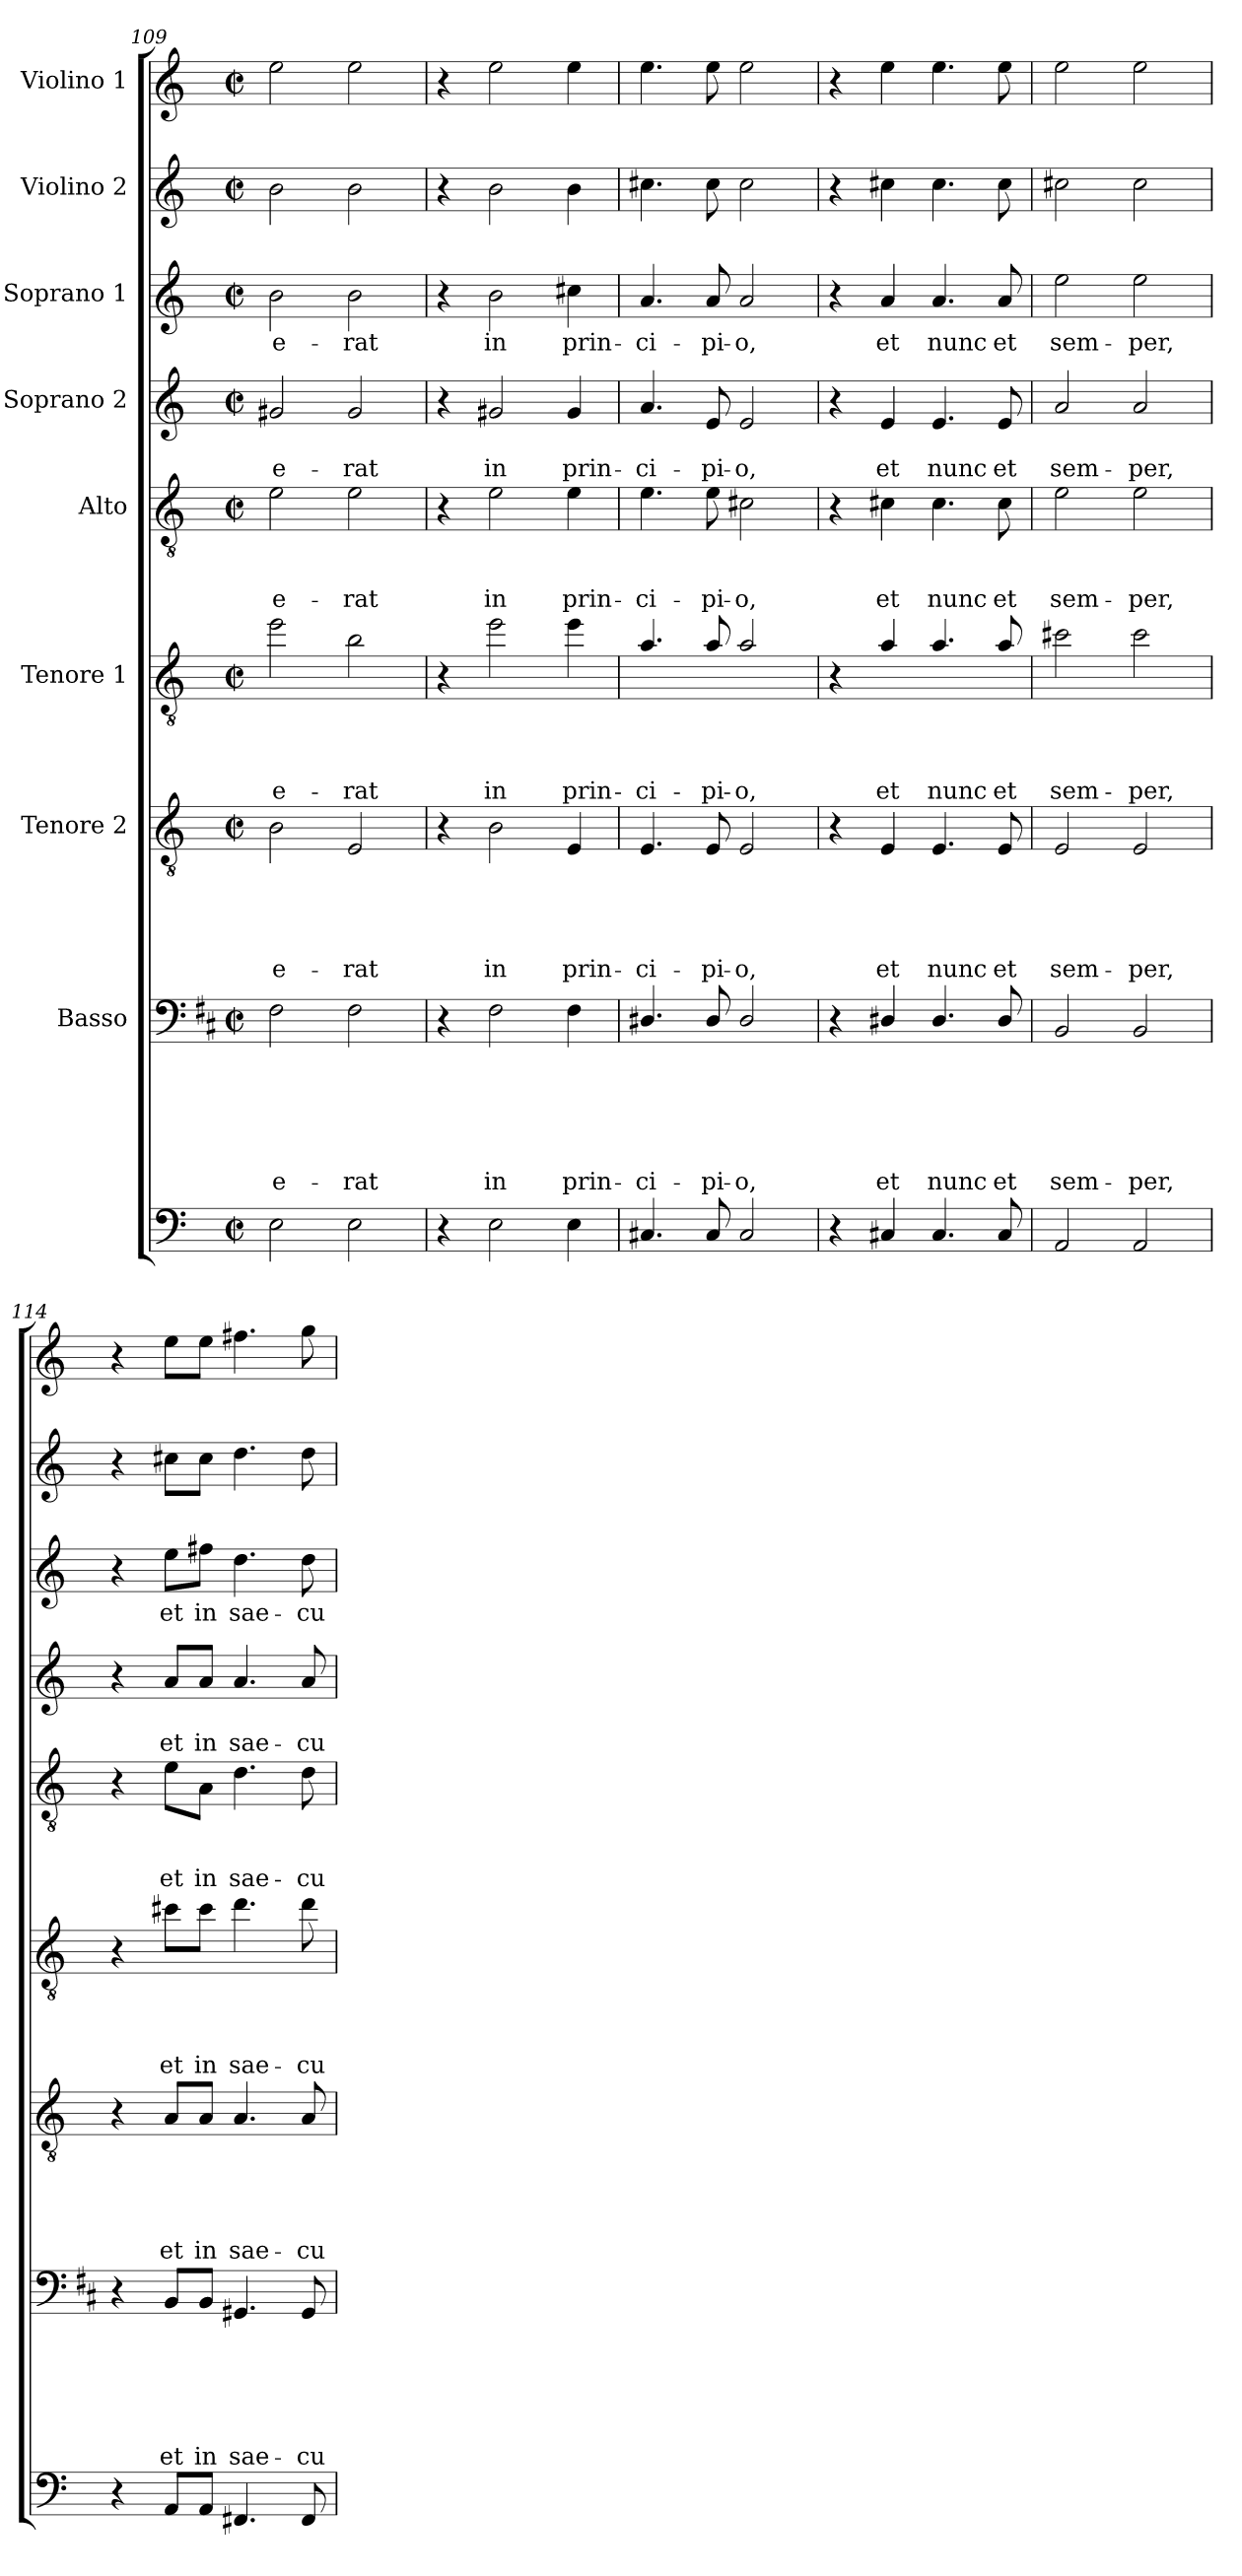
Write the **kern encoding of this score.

**kern	**kern	**text	**text	**text	**text	**text	**text	**kern	**text	**text	**text	**text	**text	**kern	**text	**text	**text	**text	**kern	**text	**text	**text	**kern	**text	**text	**kern	**text	**kern	**kern
*part9	*part8	*part8	*part8	*part8	*part8	*part8	*part8	*part7	*part7	*part7	*part7	*part7	*part7	*part6	*part6	*part6	*part6	*part6	*part5	*part5	*part5	*part5	*part4	*part4	*part4	*part3	*part3	*part2	*part1
*staff9	*staff8	*staff8	*staff8	*staff8	*staff8	*staff8	*staff8	*staff7	*staff7	*staff7	*staff7	*staff7	*staff7	*staff6	*staff6	*staff6	*staff6	*staff6	*staff5	*staff5	*staff5	*staff5	*staff4	*staff4	*staff4	*staff3	*staff3	*staff2	*staff1
*	*I"Basso	*	*	*	*	*	*	*I"Tenore 2	*	*	*	*	*	*I"Tenore 1	*	*	*	*	*I"Alto	*	*	*	*I"Soprano 2	*	*	*I"Soprano 1	*	*I"Violino 2	*I"Violino 1
*clefF4	*clefF4	*	*	*	*	*	*	*clefGv2	*	*	*	*	*	*clefGv2	*	*	*	*	*clefGv2	*	*	*	*clefG2	*	*	*clefG2	*	*clefG2	*clefG2
*	*ITrd1c2	*	*	*	*	*	*	*	*	*	*	*	*	*ITrd8c14	*	*	*	*	*	*	*	*	*	*	*	*	*	*	*
*k[]	*k[]	*	*	*	*	*	*	*k[]	*	*	*	*	*	*k[]	*	*	*	*	*k[]	*	*	*	*k[]	*	*	*k[]	*	*k[]	*k[]
*C:	*C:	*	*	*	*	*	*	*C:	*	*	*	*	*	*C:	*	*	*	*	*C:	*	*	*	*C:	*	*	*C:	*	*C:	*C:
*M2/2	*M2/2	*	*	*	*	*	*	*M2/2	*	*	*	*	*	*M2/2	*	*	*	*	*M2/2	*	*	*	*M2/2	*	*	*M2/2	*	*M2/2	*M2/2
*met(c|)	*met(c|)	*	*	*	*	*	*	*met(c|)	*	*	*	*	*	*met(c|)	*	*	*	*	*met(c|)	*	*	*	*met(c|)	*	*	*met(c|)	*	*met(c|)	*met(c|)
=109	=109	=109	=109	=109	=109	=109	=109	=109	=109	=109	=109	=109	=109	=109	=109	=109	=109	=109	=109	=109	=109	=109	=109	=109	=109	=109	=109	=109	=109
!	!	!	!	!	!	!	!LO:LY:b	!	!	!	!	!	!LO:LY:b	!	!	!	!	!LO:LY:b	!	!	!	!LO:LY:b	!	!	!LO:LY:b	!	!LO:LY:b	!	!
2E\	2E\	.	.	.	.	.	e-	2B\	.	.	.	.	e-	2e\	.	.	.	e-	2e\	.	.	e-	2g#X/	.	e-	2b\	e-	2b\	2ee\
!	!	!	!	!	!	!	!LO:LY:b	!	!	!	!	!	!LO:LY:b	!	!	!	!	!LO:LY:b	!	!	!	!LO:LY:b	!	!	!LO:LY:b	!	!LO:LY:b	!	!
2E\	2E\	.	.	.	.	.	-rat	2E/	.	.	.	.	-rat	2B\	.	.	.	-rat	2e\	.	.	-rat	2g#/	.	-rat	2b\	-rat	2b\	2ee\
=110	=110	=110	=110	=110	=110	=110	=110	=110	=110	=110	=110	=110	=110	=110	=110	=110	=110	=110	=110	=110	=110	=110	=110	=110	=110	=110	=110	=110	=110
4r	4r	.	.	.	.	.	.	4r	.	.	.	.	.	4r	.	.	.	.	4r	.	.	.	4r	.	.	4r	.	4r	4r
!	!	!	!	!	!	!	!LO:LY:b	!	!	!	!	!	!LO:LY:b	!	!	!	!	!LO:LY:b	!	!	!	!LO:LY:b	!	!	!LO:LY:b	!	!LO:LY:b	!	!
2E\	2E\	.	.	.	.	.	in	2B\	.	.	.	.	in	2e\	.	.	.	in	2e\	.	.	in	2g#X/	.	in	2b\	in	2b\	2ee\
!	!	!	!	!	!	!	!LO:LY:b	!	!	!	!	!	!LO:LY:b	!	!	!	!	!LO:LY:b	!	!	!	!LO:LY:b	!	!	!LO:LY:b	!	!LO:LY:b	!	!
4E\	4E\	.	.	.	.	.	prin-	4E/	.	.	.	.	prin-	4e\	.	.	.	prin-	4e\	.	.	prin-	4g#/	.	prin-	4cc#X\	prin-	4b\	4ee\
!!LO:PB:g=z
=111	=111	=111	=111	=111	=111	=111	=111	=111	=111	=111	=111	=111	=111	=111	=111	=111	=111	=111	=111	=111	=111	=111	=111	=111	=111	=111	=111	=111	=111
!	!	!	!	!	!	!	!LO:LY:b	!	!	!	!	!	!LO:LY:b	!	!	!	!	!LO:LY:b	!	!	!	!LO:LY:b	!	!	!LO:LY:b	!	!LO:LY:b	!	!
4.C#X/	4.C#X/	.	.	.	.	.	-ci-	4.E/	.	.	.	.	-ci-	4.A/	.	.	.	-ci-	4.e\	.	.	-ci-	4.a/	.	-ci-	4.a/	-ci-	4.cc#X\	4.ee\
!	!	!	!	!	!	!	!LO:LY:b	!	!	!	!	!	!LO:LY:b	!	!	!	!	!LO:LY:b	!	!	!	!LO:LY:b	!	!	!LO:LY:b	!	!LO:LY:b	!	!
8C#/	8C#/	.	.	.	.	.	-pi-	8E/	.	.	.	.	-pi-	8A/	.	.	.	-pi-	8e\	.	.	-pi-	8e/	.	-pi-	8a/	-pi-	8cc#\	8ee\
!	!	!	!	!	!	!	!LO:LY:b	!	!	!	!	!	!LO:LY:b	!	!	!	!	!LO:LY:b	!	!	!	!LO:LY:b	!	!	!LO:LY:b	!	!LO:LY:b	!	!
2C#/	2C#/	.	.	.	.	.	-o,	2E/	.	.	.	.	-o,	2A/	.	.	.	-o,	2c#X\	.	.	-o,	2e/	.	-o,	2a/	-o,	2cc#\	2ee\
=112	=112	=112	=112	=112	=112	=112	=112	=112	=112	=112	=112	=112	=112	=112	=112	=112	=112	=112	=112	=112	=112	=112	=112	=112	=112	=112	=112	=112	=112
4r	4r	.	.	.	.	.	.	4r	.	.	.	.	.	4r	.	.	.	.	4r	.	.	.	4r	.	.	4r	.	4r	4r
!	!	!	!	!	!	!	!LO:LY:b	!	!	!	!	!	!LO:LY:b	!	!	!	!	!LO:LY:b	!	!	!	!LO:LY:b	!	!	!LO:LY:b	!	!LO:LY:b	!	!
4C#X/	4C#X/	.	.	.	.	.	et	4E/	.	.	.	.	et	4A/	.	.	.	et	4c#X\	.	.	et	4e/	.	et	4a/	et	4cc#X\	4ee\
!	!	!	!	!	!	!	!LO:LY:b	!	!	!	!	!	!LO:LY:b	!	!	!	!	!LO:LY:b	!	!	!	!LO:LY:b	!	!	!LO:LY:b	!	!LO:LY:b	!	!
4.C#/	4.C#/	.	.	.	.	.	nunc	4.E/	.	.	.	.	nunc	4.A/	.	.	.	nunc	4.c#\	.	.	nunc	4.e/	.	nunc	4.a/	nunc	4.cc#\	4.ee\
!	!	!	!	!	!	!	!LO:LY:b	!	!	!	!	!	!LO:LY:b	!	!	!	!	!LO:LY:b	!	!	!	!LO:LY:b	!	!	!LO:LY:b	!	!LO:LY:b	!	!
8C#/	8C#/	.	.	.	.	.	et	8E/	.	.	.	.	et	8A/	.	.	.	et	8c#\	.	.	et	8e/	.	et	8a/	et	8cc#\	8ee\
=113	=113	=113	=113	=113	=113	=113	=113	=113	=113	=113	=113	=113	=113	=113	=113	=113	=113	=113	=113	=113	=113	=113	=113	=113	=113	=113	=113	=113	=113
!	!	!	!	!	!	!	!LO:LY:b	!	!	!	!	!	!LO:LY:b	!	!	!	!	!LO:LY:b	!	!	!	!LO:LY:b	!	!	!LO:LY:b	!	!LO:LY:b	!	!
2AA/	2AA/	.	.	.	.	.	sem-	2E/	.	.	.	.	sem-	2c#X\	.	.	.	sem-	2e\	.	.	sem-	2a/	.	sem-	2ee\	sem-	2cc#X\	2ee\
!	!	!	!	!	!	!	!LO:LY:b	!	!	!	!	!	!LO:LY:b	!	!	!	!	!LO:LY:b	!	!	!	!LO:LY:b	!	!	!LO:LY:b	!	!LO:LY:b	!	!
2AA/	2AA/	.	.	.	.	.	-per,	2E/	.	.	.	.	-per,	2c#\	.	.	.	-per,	2e\	.	.	-per,	2a/	.	-per,	2ee\	-per,	2cc#\	2ee\
=114	=114	=114	=114	=114	=114	=114	=114	=114	=114	=114	=114	=114	=114	=114	=114	=114	=114	=114	=114	=114	=114	=114	=114	=114	=114	=114	=114	=114	=114
4r	4r	.	.	.	.	.	.	4r	.	.	.	.	.	4r	.	.	.	.	4r	.	.	.	4r	.	.	4r	.	4r	4r
!	!	!	!	!	!	!	!LO:LY:b	!	!	!	!	!	!LO:LY:b	!	!	!	!	!LO:LY:b	!	!	!	!LO:LY:b	!	!	!LO:LY:b	!	!LO:LY:b	!	!
8AA/L	8AA/L	.	.	.	.	.	et	8A/L	.	.	.	.	et	8c#X\L	.	.	.	et	8e\L	.	.	et	8a/L	.	et	8ee\L	et	8cc#X\L	8ee\L
!	!	!	!	!	!	!	!LO:LY:b	!	!	!	!	!	!LO:LY:b	!	!	!	!	!LO:LY:b	!	!	!	!LO:LY:b	!	!	!LO:LY:b	!	!LO:LY:b	!	!
8AA/J	8AA/J	.	.	.	.	.	in	8A/J	.	.	.	.	in	8c#\J	.	.	.	in	8A\J	.	.	in	8a/J	.	in	8ff#X\J	in	8cc#\J	8ee\J
!	!	!	!	!	!	!	!LO:LY:b	!	!	!	!	!	!LO:LY:b	!	!	!	!	!LO:LY:b	!	!	!	!LO:LY:b	!	!	!LO:LY:b	!	!LO:LY:b	!	!
4.FF#X/	4.FF#X/	.	.	.	.	.	sae-	4.A/	.	.	.	.	sae-	4.d\	.	.	.	sae-	4.d\	.	.	sae-	4.a/	.	sae-	4.dd\	sae-	4.dd\	4.ff#X\
!	!	!	!	!	!	!	!LO:LY:b	!	!	!	!	!	!LO:LY:b	!	!	!	!	!LO:LY:b	!	!	!	!LO:LY:b	!	!	!LO:LY:b	!	!LO:LY:b	!	!
8FF#/	8FF#/	.	.	.	.	.	-cu-	8A/	.	.	.	.	-cu-	8d\	.	.	.	-cu-	8d\	.	.	-cu-	8a/	.	-cu-	8dd\	-cu-	8dd\	8gg\
=	=	=	=	=	=	=	=	=	=	=	=	=	=	=	=	=	=	=	=	=	=	=	=	=	=	=	=	=	=
*-	*-	*-	*-	*-	*-	*-	*-	*-	*-	*-	*-	*-	*-	*-	*-	*-	*-	*-	*-	*-	*-	*-	*-	*-	*-	*-	*-	*-	*-
